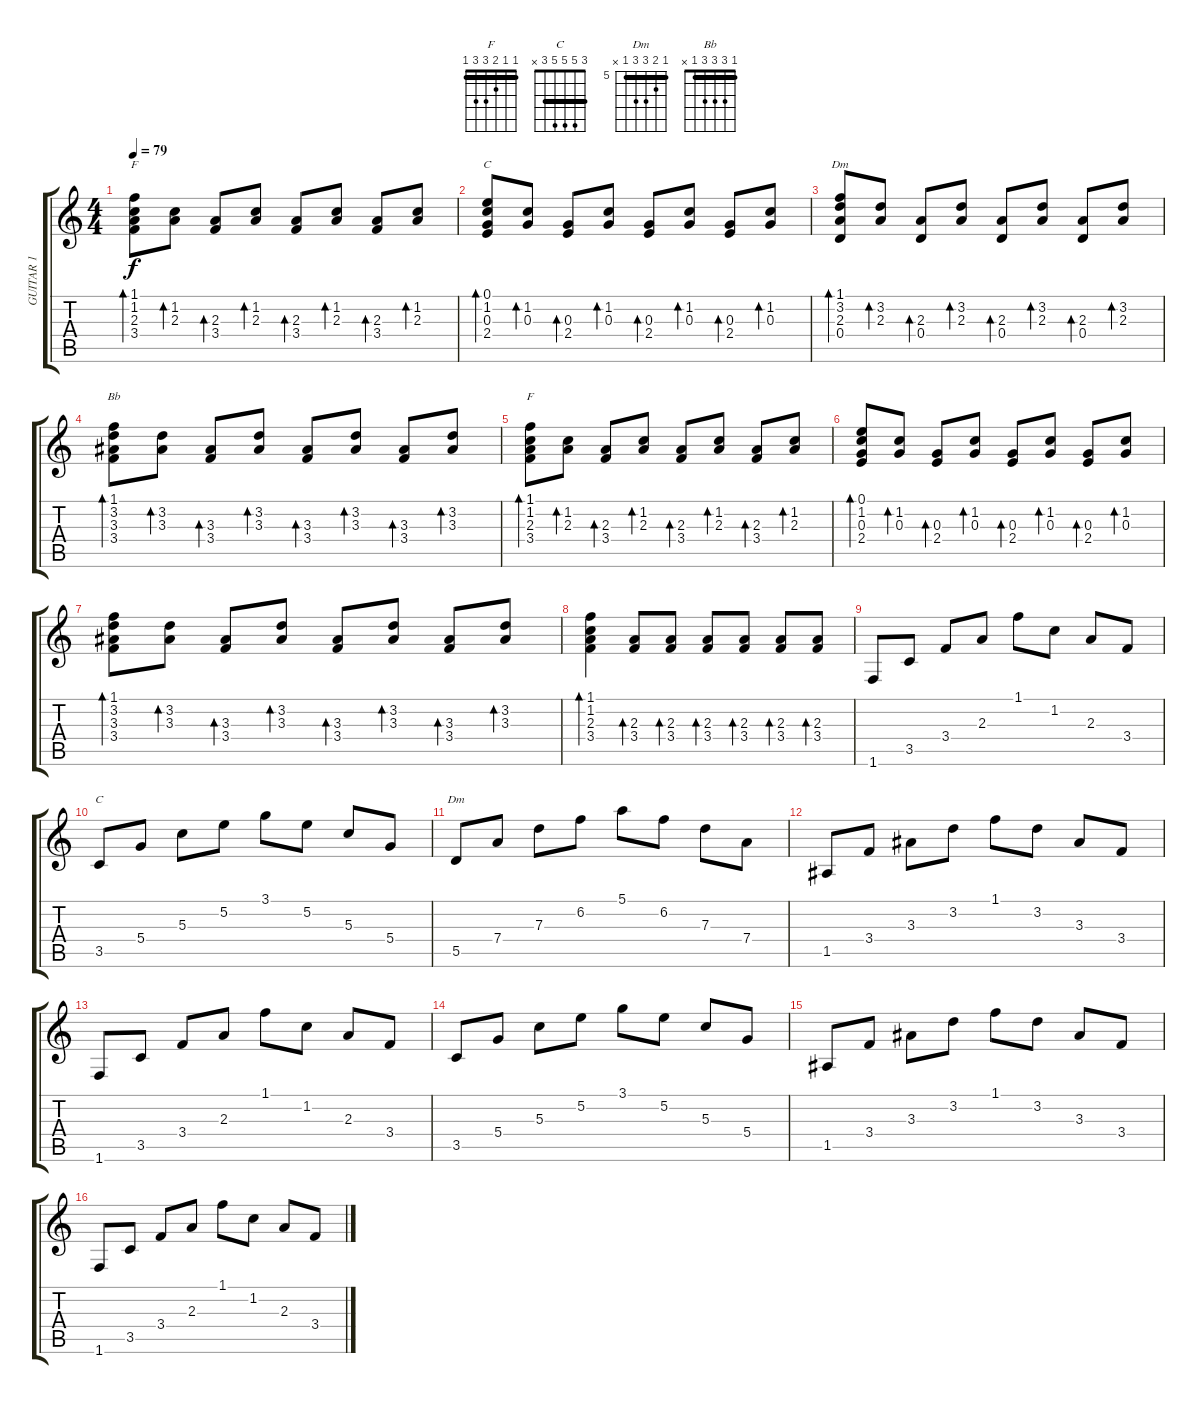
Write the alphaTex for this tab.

\track ("GUITAR 1" "GUITAR 1") {instrument overdrivenguitar}
\staff {score tabs}
\tuning (E4 B3 G3 D3 A2 E2) {hide}
\chord ("F" 1 1 2 3 x x) {barre 1}
\chord ("C" 0 1 0 2 3 x)
\chord ("Dm" 1 3 2 0 x x)
\chord ("Bb" 1 3 3 3 1 x) {barre 1}
\chord ("F" 1 1 2 3 3 1) {barre 1}
\chord ("C" 3 5 5 5 3 x) {barre 3}
\chord ("Dm" 5 6 7 7 5 x) {firstfret 5 barre 5}
\ts (4 4)
\tempo 79
\clef g2
\ks c
(1.1 1.2 2.3 3.4).8{bd 60 ch "F" dy f volume 3 instrument electricguitarclean} (1.2 2.3).8{bd 60} (2.3 3.4).8{bd 60} (1.2 2.3).8{bd 60} (2.3 3.4).8{bd 60} (1.2 2.3).8{bd 60} (2.3 3.4).8{bd 60} (1.2 2.3).8{bd 60} |
(0.1 1.2 0.3 2.4).8{bd 60 ch "C"} (1.2 0.3).8{bd 60} (0.3 2.4).8{bd 60} (1.2 0.3).8{bd 60} (0.3 2.4).8{bd 60} (1.2 0.3).8{bd 60} (0.3 2.4).8{bd 60} (1.2 0.3).8{bd 60} |
(1.1 3.2 2.3 0.4).8{bd 60 ch "Dm"} (3.2 2.3).8{bd 60} (2.3 0.4).8{bd 60} (3.2 2.3).8{bd 60} (2.3 0.4).8{bd 60} (3.2 2.3).8{bd 60} (2.3 0.4).8{bd 60} (3.2 2.3).8{bd 60} |
(1.1 3.2 3.3 3.4).8{bd 60 ch "Bb"} (3.2 3.3).8{bd 60} (3.3 3.4).8{bd 60} (3.2 3.3).8{bd 60} (3.3 3.4).8{bd 60} (3.2 3.3).8{bd 60} (3.3 3.4).8{bd 60} (3.2 3.3).8{bd 60} |
(1.1 1.2 2.3 3.4).8{bd 60 ch "F"} (1.2 2.3).8{bd 60} (2.3 3.4).8{bd 60} (1.2 2.3).8{bd 60} (2.3 3.4).8{bd 60} (1.2 2.3).8{bd 60} (2.3 3.4).8{bd 60} (1.2 2.3).8{bd 60} |
(0.1 1.2 0.3 2.4).8{bd 60} (1.2 0.3).8{bd 60} (0.3 2.4).8{bd 60} (1.2 0.3).8{bd 60} (0.3 2.4).8{bd 60} (1.2 0.3).8{bd 60} (0.3 2.4).8{bd 60} (1.2 0.3).8{bd 60} |
(1.1 3.2 3.3 3.4).8{bd 60} (3.2 3.3).8{bd 60} (3.3 3.4).8{bd 60} (3.2 3.3).8{bd 60} (3.3 3.4).8{bd 60} (3.2 3.3).8{bd 60} (3.3 3.4).8{bd 60} (3.2 3.3).8{bd 60} |
(1.1 1.2 2.3 3.4).4{bd 240} (2.3 3.4).8{bd 60} (2.3 3.4).8{bd 60} (2.3 3.4).8{bd 60} (2.3 3.4).8{bd 60} (2.3 3.4).8{bd 60} (2.3 3.4).8{bd 60} |
1.6.8{volume 6} 3.5.8 3.4.8 2.3.8 1.1.8 1.2.8 2.3.8 3.4.8 |
3.5.8{ch "C"} 5.4.8 5.3.8 5.2.8 3.1.8 5.2.8 5.3.8 5.4.8 |
5.5.8{ch "Dm"} 7.4.8 7.3.8 6.2.8 5.1.8 6.2.8 7.3.8 7.4.8 |
1.5.8 3.4.8 3.3.8 3.2.8 1.1.8 3.2.8 3.3.8 3.4.8 |
1.6.8 3.5.8 3.4.8 2.3.8 1.1.8 1.2.8 2.3.8 3.4.8 |
3.5.8 5.4.8 5.3.8 5.2.8 3.1.8 5.2.8 5.3.8 5.4.8 |
1.5.8 3.4.8 3.3.8 3.2.8 1.1.8 3.2.8 3.3.8 3.4.8 |
1.6.8 3.5.8 3.4.8 2.3.8 1.1.8 1.2.8 2.3.8 3.4.8
